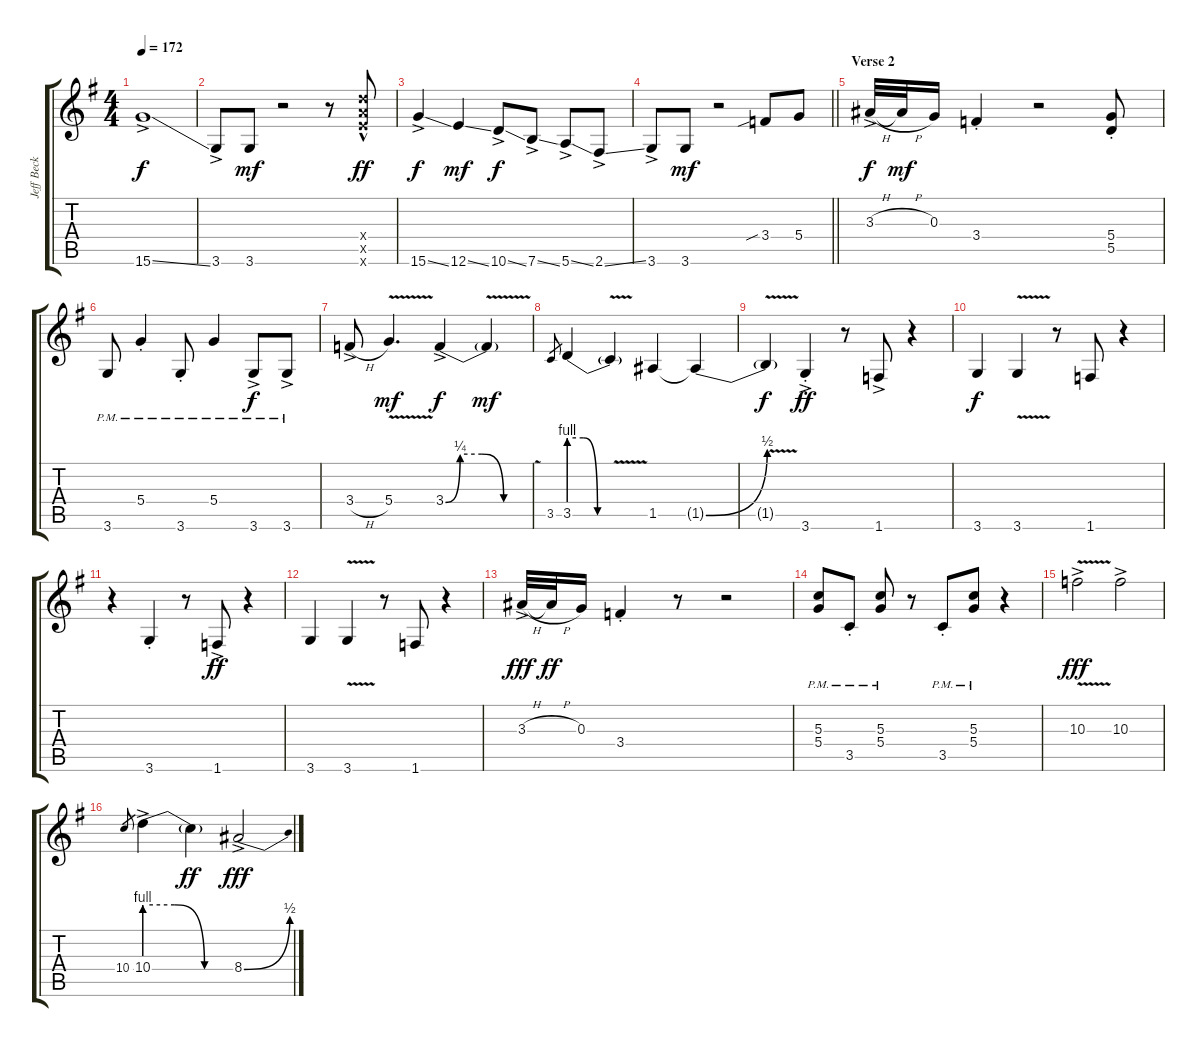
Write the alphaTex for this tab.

\track ("Jeff Beck" "Jeff Beck") {instrument overdrivenguitar}
\staff {score tabs}
\tuning (E4 B3 G3 D3 A2 E2) {hide}
\ts (4 4)
\tempo 172
\clef g2
\ks g
15.6{ss ac}.1{dy f} |
3.6{ac}.8 3.6.8{dy mf} r.2 r.8 (12.4{hac x} 12.5{hac x} 12.6{hac x}).8{dy ff} |
15.6{ss ac}.4{dy f} 12.6{ss}.4{dy mf} 10.6{ss ac}.8{dy f} 7.6{ss ac}.8 5.6{ss ac}.8 2.6{ss ac}.8 |
\barLineRight lightlight
3.6{ac}.8 3.6.8{dy mf} r.2 3.4{sib}.8 5.4.8 |
\section ("" "Verse 2")
3.3{h ac}.32{dy f} 3.3{h t}.32{dy mf} 0.3.16 3.4{st}.4 r.2 (5.4{st} 5.5{st}).8 |
3.6{pm}.8 5.4{pm st}.4 3.6{pm st}.8 5.4{pm}.4 3.6{ac pm}.8{dy f} 3.6{ac pm}.8 |
3.4{h ac}.8 5.4{v}.4{d dy mf} 3.4{be (custom 0 0 10 1 25 1 40 0 60 0) ac}.4{dy f} 3.4{v t}.4{dy mf} |
3.5.8{gr} 3.5{be (custom 0 4 20 4 40 0 60 0)}.4 3.5{v t}.4 1.5.4 1.5{be (bend 0 0 60 2) t}.4 |
1.5{v t}.4{dy f} 3.6{ac st}.4{dy ff} r.8 1.6{ac}.8 r.4 |
3.6.4{dy f} 3.6{v}.4 r.8 1.6.8 r.4 |
r.4 3.6{st}.4 r.8 1.6{ac}.8{dy ff} r.4 |
3.6.4 3.6{v}.4 r.8 1.6.8 r.4 |
3.3{h ac}.32{dy fff} 3.3{h t}.32{dy ff} 0.3.16 3.4{st}.4 r.8 r.2 |
(5.3{pm} 5.4{pm}).8 3.5{pm st}.8 (5.3{pm} 5.4{pm}).8 r.8 3.5{pm st}.8 (5.3{pm} 5.4{pm}).8 r.4 |
10.3{v ac}.2{dy fff} 10.3{ac}.2 |
10.4.8{gr} 10.4{be (custom 0 4 20 4 40 0 60 0) ac}.4 10.4{t}.4{dy ff} 8.4{be (bend 0 0 60 2) ac}.2{dy fff}
